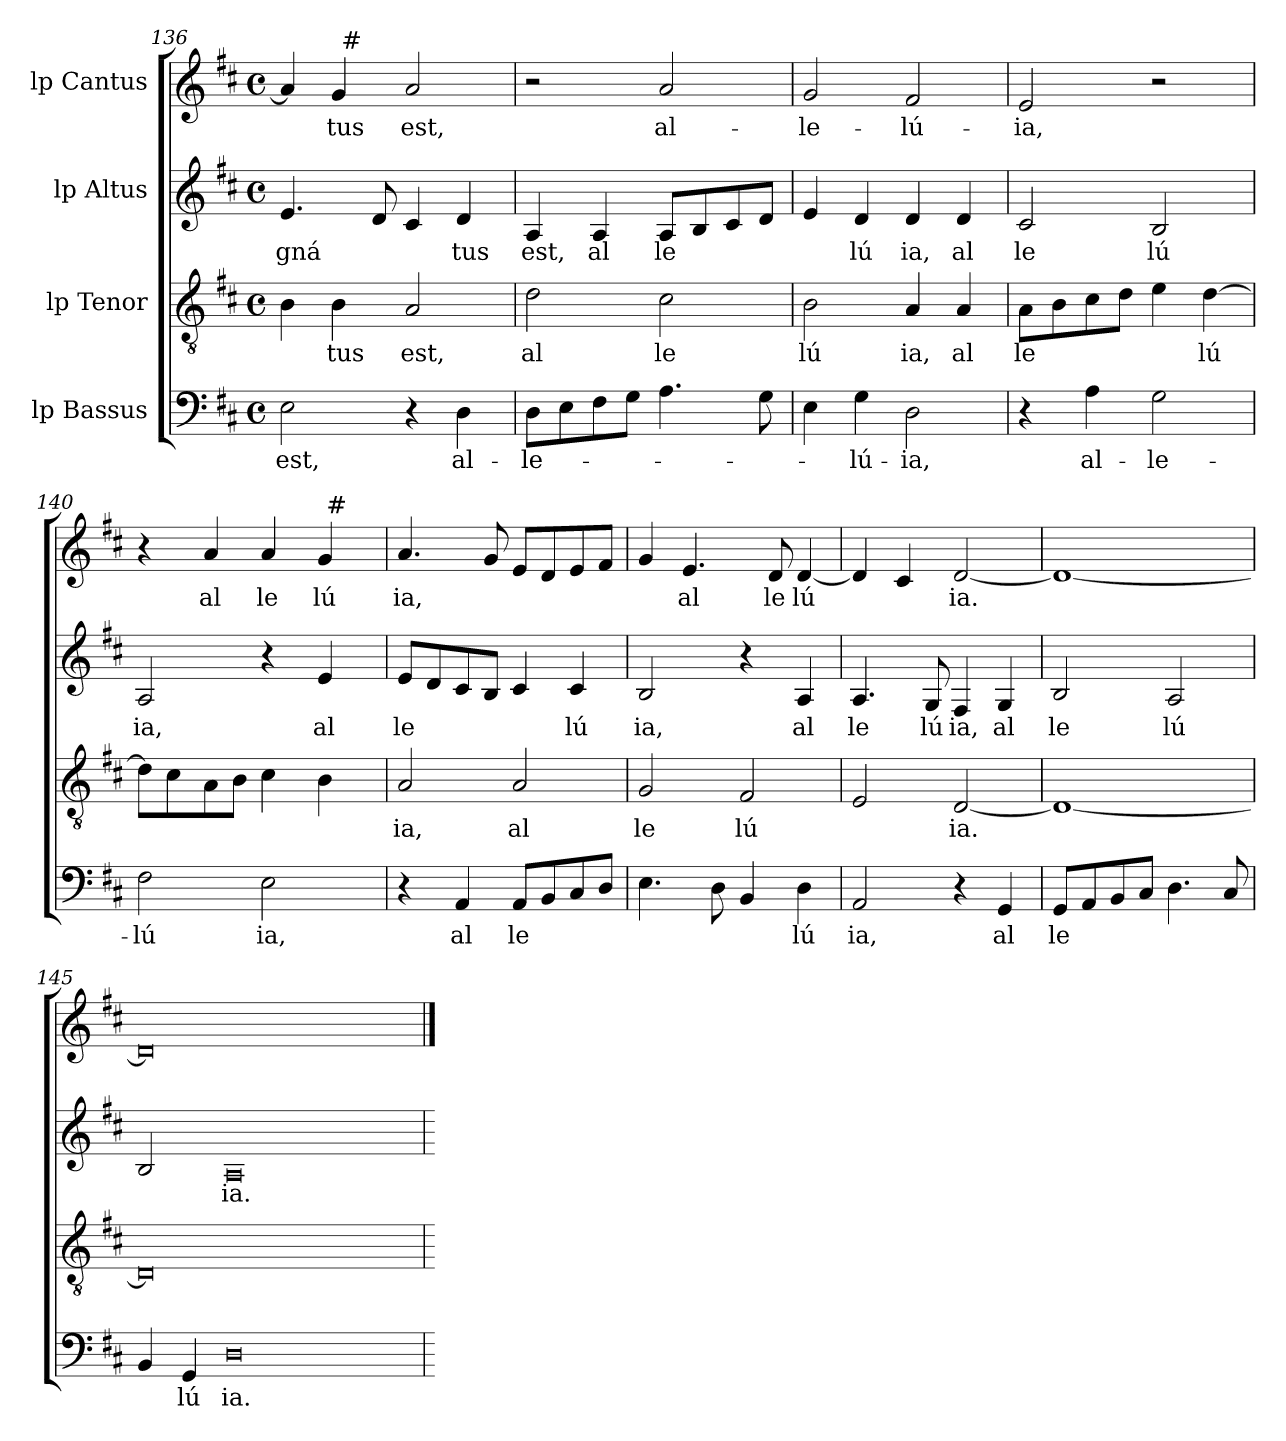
**kern	**text	**kern	**text	**kern	**text	**kern	**text
*part4	*part4	*part3	*part3	*part2	*part2	*part1	*part1
*staff4	*staff4	*staff3	*staff3	*staff2	*staff2	*staff1	*staff1
*I"lp Bassus	*	*I"lp Tenor	*	*I"lp Altus	*	*I"lp Cantus	*
*clefF4	*	*clefGv2	*	*clefG2	*	*clefG2	*
*k[f#c#]	*	*k[f#c#]	*	*k[f#c#]	*	*k[f#c#]	*
*D:	*	*D:	*	*D:	*	*D:	*
*M4/4	*	*M4/4	*	*M4/4	*	*M4/4	*
*met(c)	*	*met(c)	*	*met(c)	*	*met(c)	*
=136	=136	=136	=136	=136	=136	=136	=136
!	!LO:LY:b:cj	!	!	!	!LO:LY:b	!	!
*	*	*	*	*	*	*^	*
2E\	est,	4B\	.	4.e/	gná	4a/]	4ryy	.
!	!	!	!LO:LY:b:cj	!	!	!	!	!LO:LY:b:cj
.	.	4B\	tus	.	.	4g/	64ryy	tus
!	!	!	!	!	!	!	!LO:TX:a:t=#	!
.	.	.	.	.	.	.	2ryy	.
.	.	.	.	8d/	.	.	.	.
!	!	!	!LO:LY:b:cj	!	!	!	!	!LO:LY:b:cj
4r	.	2A/	est,	4c#/	.	2a/	.	est,
!	!LO:LY:b:cj	!	!	!	!LO:LY:b:cj	!	!	!
4D\	al-	.	.	4d/	tus	.	.	.
.	.	.	.	.	.	.	8...ryy	.
=137	=137	=137	=137	=137	=137	=137	=137	=137
!	!LO:LY:b:cj	!	!LO:LY:b:cj	!	!LO:LY:b:cj	!	!	!
*	*	*	*	*	*	*v	*v	*
8D\L	-le-	2d\	al	4A/	est,	2r	.
8E\	.	.	.	.	.	.	.
!	!	!	!	!	!LO:LY:b:cj	!	!
8F#\	.	.	.	4A/	al	.	.
8G\J	.	.	.	.	.	.	.
!	!	!	!LO:LY:b:cj	!	!LO:LY:b:cj	!	!LO:LY:b:cj
4.A\	.	2c#\	le	8A/L	le	2a/	al-
.	.	.	.	8B/	.	.	.
.	.	.	.	8c#/	.	.	.
8G\	.	.	.	8d/J	.	.	.
=138	=138	=138	=138	=138	=138	=138	=138
!	!	!	!LO:LY:b:cj	!	!	!	!LO:LY:b:cj
4E\	.	2B\	lú	4e/	.	2g/	-le-
!	!LO:LY:b:cj	!	!	!	!LO:LY:b:cj	!	!
4G\	-lú-	.	.	4d/	lú	.	.
!	!LO:LY:b:cj	!	!LO:LY:b:cj	!	!LO:LY:b:cj	!	!LO:LY:b:cj
2D\	-ia,	4A/	ia,	4d/	ia,	2f#/	-lú-
!	!	!	!LO:LY:b:cj	!	!LO:LY:b:cj	!	!
.	.	4A/	al	4d/	al	.	.
=139	=139	=139	=139	=139	=139	=139	=139
!	!	!	!LO:LY:b:cj	!	!LO:LY:b:cj	!	!LO:LY:b:cj
4r	.	8A\L	le	2c#/	le	2e/	-ia,
.	.	8B\	.	.	.	.	.
!	!LO:LY:b:cj	!	!	!	!	!	!
4A\	al-	8c#\	.	.	.	.	.
.	.	8d\J	.	.	.	.	.
!	!LO:LY:b:cj	!	!	!	!LO:LY:b:cj	!	!
2G\	-le-	4e\	.	2B/	lú	2r	.
!	!	!	!LO:LY:b:cj	!	!	!	!
.	.	[>4d\	lú	.	.	.	.
!!LO:LB:g=z
=140	=140	=140	=140	=140	=140	=140	=140
!	!LO:LY:b:cj	!	!	!	!LO:LY:b:cj	!	!
*	*	*^	*	*	*	*^	*
2F#\	-lú	8d\L]	8ryy	.	2A/	ia,	4r	2ryy	.
.	.	8c#\	32.ryy	.	.	.	.	.	.
.	.	.	2ryy	.	.	.	.	.	.
!	!	!	!	!	!	!	!	!	!LO:LY:b:cj
.	.	8A\	.	.	.	.	4a/	.	al
.	.	8B\J	.	.	.	.	.	.	.
!	!LO:LY:b:cj	!	!	!	!	!	!	!	!LO:LY:b:cj
2E\	ia,	4c#\	.	.	4r	.	4a/	4ryy	le
.	.	.	4ryy	.	.	.	.	.	.
!	!	!	!	!	!	!LO:LY:b:cj	!	!	!LO:LY:b:cj
.	.	4B\	.	.	4e/	al	4g/	64ryy	lú
!	!	!	!	!	!	!	!	!LO:TX:a:t=#	!
.	.	.	.	.	.	.	.	8...ryy	.
.	.	.	16ryy	.	.	.	.	.	.
.	.	.	64ryy	.	.	.	.	.	.
=141	=141	=141	=141	=141	=141	=141	=141	=141	=141
!	!	!	!	!LO:LY:b:cj	!	!LO:LY:b:cj	!	!	!LO:LY:b:cj
*	*	*v	*v	*	*	*	*v	*v	*
4r	.	2A/	ia,	8e/L	le	4.a/	ia,
.	.	.	.	8d/	.	.	.
!	!LO:LY:b:cj	!	!	!	!	!	!
4AA/	al	.	.	8c#/	.	.	.
.	.	.	.	8B/J	.	8g/	.
!	!LO:LY:b:cj	!	!LO:LY:b:cj	!	!	!	!
8AA/L	le	2A/	al	4c#/	.	8e/L	.
8BB/	.	.	.	.	.	8d/	.
!	!	!	!	!	!LO:LY:b:cj	!	!
8C#/	.	.	.	4c#/	lú	8e/	.
8D/J	.	.	.	.	.	8f#/J	.
=142	=142	=142	=142	=142	=142	=142	=142
!	!	!	!LO:LY:b:cj	!	!LO:LY:b:cj	!	!
4.E\	.	2G/	le	2B/	ia,	4g/	.
!	!	!	!	!	!	!	!LO:LY:b:cj
.	.	.	.	.	.	4.e/	al
8D\	.	.	.	.	.	.	.
!	!	!	!LO:LY:b:cj	!	!	!	!
4BB/	.	2F#/	lú	4r	.	.	.
!	!	!	!	!	!	!	!LO:LY:b:cj
.	.	.	.	.	.	8d/	le
!	!LO:LY:b:cj	!	!	!	!LO:LY:b:cj	!	!LO:LY:b:cj
4D\	lú	.	.	4A/	al	[<4d/	lú
=143	=143	=143	=143	=143	=143	=143	=143
!	!LO:LY:b:cj	!	!	!	!LO:LY:b:cj	!	!
2AA/	ia,	2E/	.	4.A/	le	4d/]	.
.	.	.	.	.	.	4c#/	.
!	!	!	!	!	!LO:LY:b:cj	!	!
.	.	.	.	8G/	lú	.	.
!	!	!	!LO:LY:b:cj	!	!LO:LY:b:cj	!	!LO:LY:b:cj
4r	.	[<2D/	ia.	4F#/	ia,	[<2d/	ia.
!	!LO:LY:b:cj	!	!	!	!LO:LY:b:cj	!	!
4GG/	al	.	.	4G/	al	.	.
=144	=144	=144	=144	=144	=144	=144	=144
!	!LO:LY:b:cj	!	!	!	!LO:LY:b:cj	!	!
8GG/L	le	1D_<	.	2B/	le	1d_<	.
8AA/	.	.	.	.	.	.	.
8BB/	.	.	.	.	.	.	.
8C#/J	.	.	.	.	.	.	.
!	!	!	!	!	!LO:LY:b:cj	!	!
4.D\	.	.	.	2A/	lú	.	.
8C#/	.	.	.	.	.	.	.
=145	=145	=145	=145	=145	=145	=145	=145
4BB/	.	0D]	.	2B/	.	0d]	.
!	!LO:LY:b:cj	!	!	!	!	!	!
4GG/	lú	.	.	.	.	.	.
!	!LO:LY:b:cj	!	!	!	!LO:LY:b:cj	!	!
0D	ia.	.	.	0A	ia.	.	.
.	.	2ryy	.	.	.	2ryy	.
=	==	=	==	=	==	==	==
*-	*-	*-	*-	*-	*-	*-	*-
